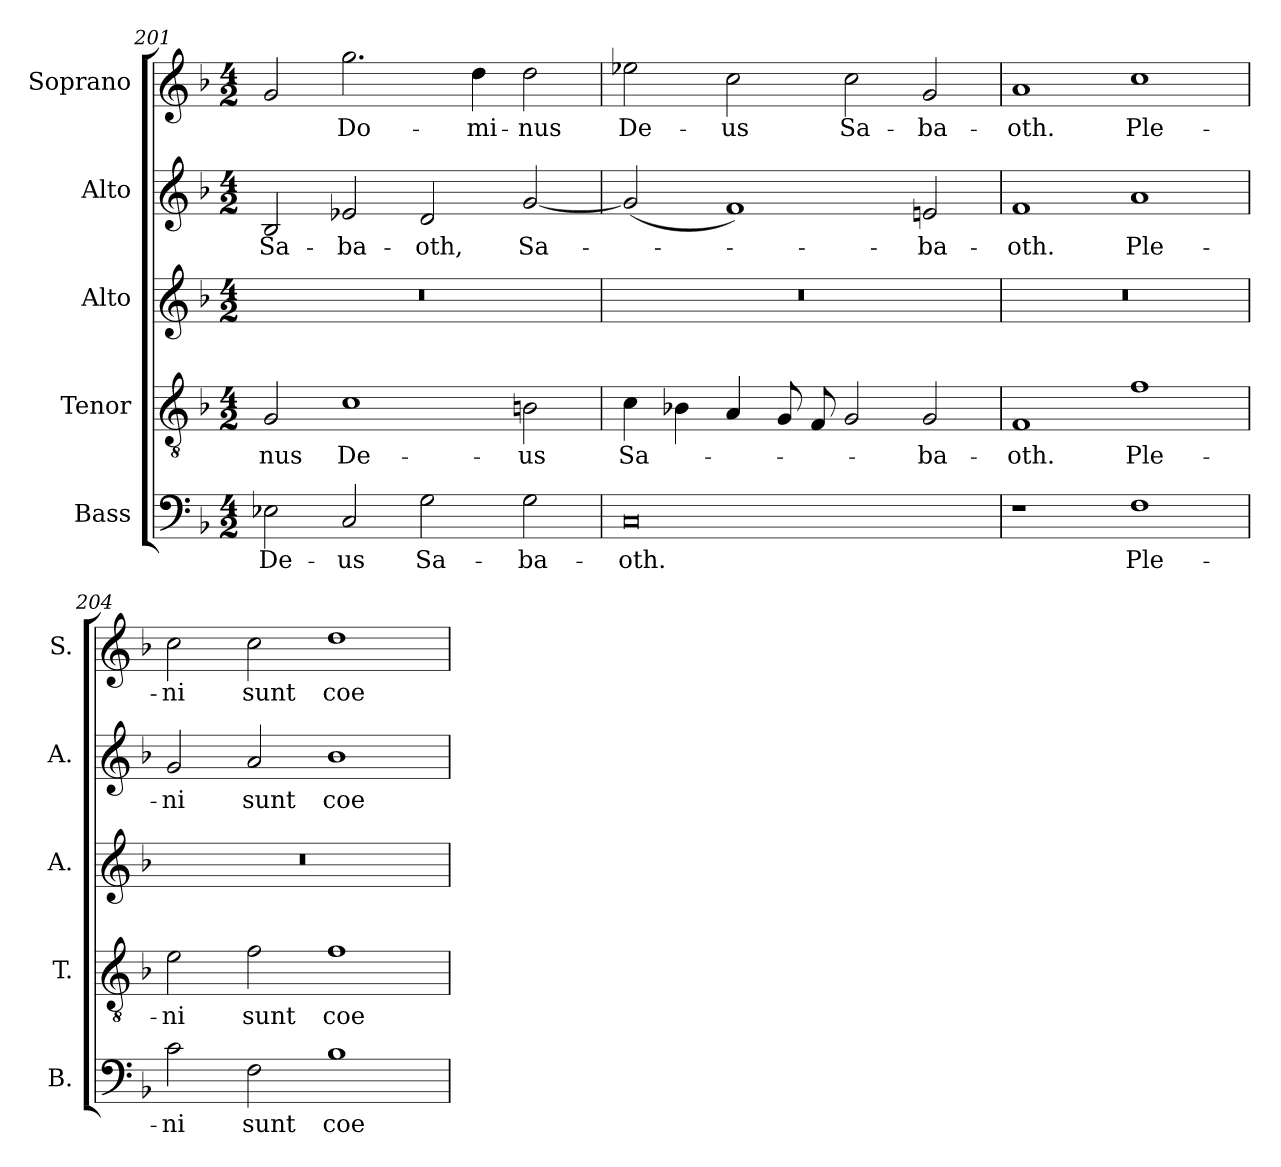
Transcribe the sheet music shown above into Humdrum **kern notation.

**kern	**text	**kern	**text	**kern	**kern	**text	**kern	**text
*part5	*part5	*part4	*part4	*part3	*part2	*part2	*part1	*part1
*staff5	*staff5	*staff4	*staff4	*staff3	*staff2	*staff2	*staff1	*staff1
*I"Bass	*	*I"Tenor	*	*I"Alto	*I"Alto	*	*I"Soprano	*
*I'B.	*	*I'T.	*	*I'A.	*I'A.	*	*I'S.	*
*clefF4	*	*clefGv2	*	*clefG2	*clefG2	*	*clefG2	*
*	*	*ITrd7c12	*	*	*	*	*	*
*k[b-]	*	*k[b-]	*	*k[b-]	*k[b-]	*	*k[b-]	*
*F:	*	*F:	*	*F:	*F:	*	*F:	*
*M4/2	*	*M4/2	*	*M4/2	*M4/2	*	*M4/2	*
=201	=201	=201	=201	=201	=201	=201	=201	=201
!	!LO:LY:b:color=#000000	!	!	!	!	!	!	!
!	!	!	!LO:LY:b:color=#000000	!LO:N:vis=1	!	!	!	!
!	!	!	!	!	!	!LO:LY:b:color=#000000	!	!
2E-Xi\	De-	2GGi/	-nus	0r	2B-i/	Sa-	2gi/	.
!	!LO:LY:b:color=#000000	!	!	!	!	!	!	!
!	!	!	!LO:LY:b:color=#000000	!	!	!	!	!
!	!	!	!	!	!	!LO:LY:b:color=#000000	!	!
!	!	!	!	!	!	!	!	!LO:LY:b:color=#000000
2Ci/	-us	1Ci	De-	.	2e-Xi/	-ba-	2.ggi\	Do-
!	!LO:LY:b:color=#000000	!	!	!	!	!	!	!
!	!	!	!	!	!	!LO:LY:b:color=#000000	!	!
2Gi\	Sa-	.	.	.	2di/	-oth,	.	.
!	!	!	!	!	!	!	!	!LO:LY:b:color=#000000
.	.	.	.	.	.	.	4ddi\	-mi-
!	!LO:LY:b:color=#000000	!	!	!	!	!	!	!
!	!	!	!LO:LY:b:color=#000000	!	!	!	!	!
!	!	!	!	!	!	!LO:LY:b:color=#000000	!	!
!	!	!	!	!	!	!	!	!LO:LY:b:color=#000000
2Gi\	-ba-	2BBni\	-us	.	[2gi/	Sa-	2ddi\	-nus
=202	=202	=202	=202	=202	=202	=202	=202	=202
!	!LO:LY:b:color=#000000	!	!	!	!	!	!	!
!	!	!	!LO:LY:b:color=#000000	!LO:N:vis=1	!	!	!	!
!	!	!	!	!	!	!	!	!LO:LY:b:color=#000000
0Ci	-oth.	4Ci\	Sa-	0r	(2gi/]	.	2ee-Xi\	De-
.	.	4BB-Xi\	.	.	.	.	.	.
!	!	!	!	!	!	!	!	!LO:LY:b:color=#000000
.	.	4AAi/	.	.	1fi)	.	2cci\	-us
.	.	8GGi/	.	.	.	.	.	.
.	.	8FFi/	.	.	.	.	.	.
!	!	!	!	!	!	!	!	!LO:LY:b:color=#000000
.	.	2GGi/	.	.	.	.	2cci\	Sa-
!	!	!	!LO:LY:b:color=#000000	!	!	!	!	!
!	!	!	!	!	!	!LO:LY:b:color=#000000	!	!
!	!	!	!	!	!	!	!	!LO:LY:b:color=#000000
.	.	2GGi/	-ba-	.	2eni/	-ba-	2gi/	-ba-
=203	=203	=203	=203	=203	=203	=203	=203	=203
!	!	!	!LO:LY:b:color=#000000	!LO:N:vis=1	!	!	!	!
!	!	!	!	!	!	!LO:LY:b:color=#000000	!	!
!	!	!	!	!	!	!	!	!LO:LY:b:color=#000000
1r	.	1FFi	-oth.	0r	1fi	-oth.	1ai	-oth.
!	!LO:LY:b:color=#000000	!	!	!	!	!	!	!
!	!	!	!LO:LY:b:color=#000000	!	!	!	!	!
!	!	!	!	!	!	!LO:LY:b:color=#000000	!	!
!	!	!	!	!	!	!	!	!LO:LY:b:color=#000000
1Fi	Ple-	1Fi	Ple-	.	1ai	Ple-	1cci	Ple-
=204	=204	=204	=204	=204	=204	=204	=204	=204
!	!LO:LY:b:color=#000000	!	!	!	!	!	!	!
!	!	!	!LO:LY:b:color=#000000	!LO:N:vis=1	!	!	!	!
!	!	!	!	!	!	!LO:LY:b:color=#000000	!	!
!	!	!	!	!	!	!	!	!LO:LY:b:color=#000000
2ci\	-ni	2Ei\	-ni	0r	2gi/	-ni	2cci\	-ni
!	!LO:LY:b:color=#000000	!	!	!	!	!	!	!
!	!	!	!LO:LY:b:color=#000000	!	!	!	!	!
!	!	!	!	!	!	!LO:LY:b:color=#000000	!	!
!	!	!	!	!	!	!	!	!LO:LY:b:color=#000000
2Fi\	sunt	2Fi\	sunt	.	2ai/	sunt	2cci\	sunt
!	!LO:LY:b:color=#000000	!	!	!	!	!	!	!
!	!	!	!LO:LY:b:color=#000000	!	!	!	!	!
!	!	!	!	!	!	!LO:LY:b:color=#000000	!	!
!	!	!	!	!	!	!	!	!LO:LY:b:color=#000000
1B-i	coe-	1Fi	coe-	.	1b-i	coe-	1ddi	coe-
=	=	=	=	=	=	=	=	=
*-	*-	*-	*-	*-	*-	*-	*-	*-
